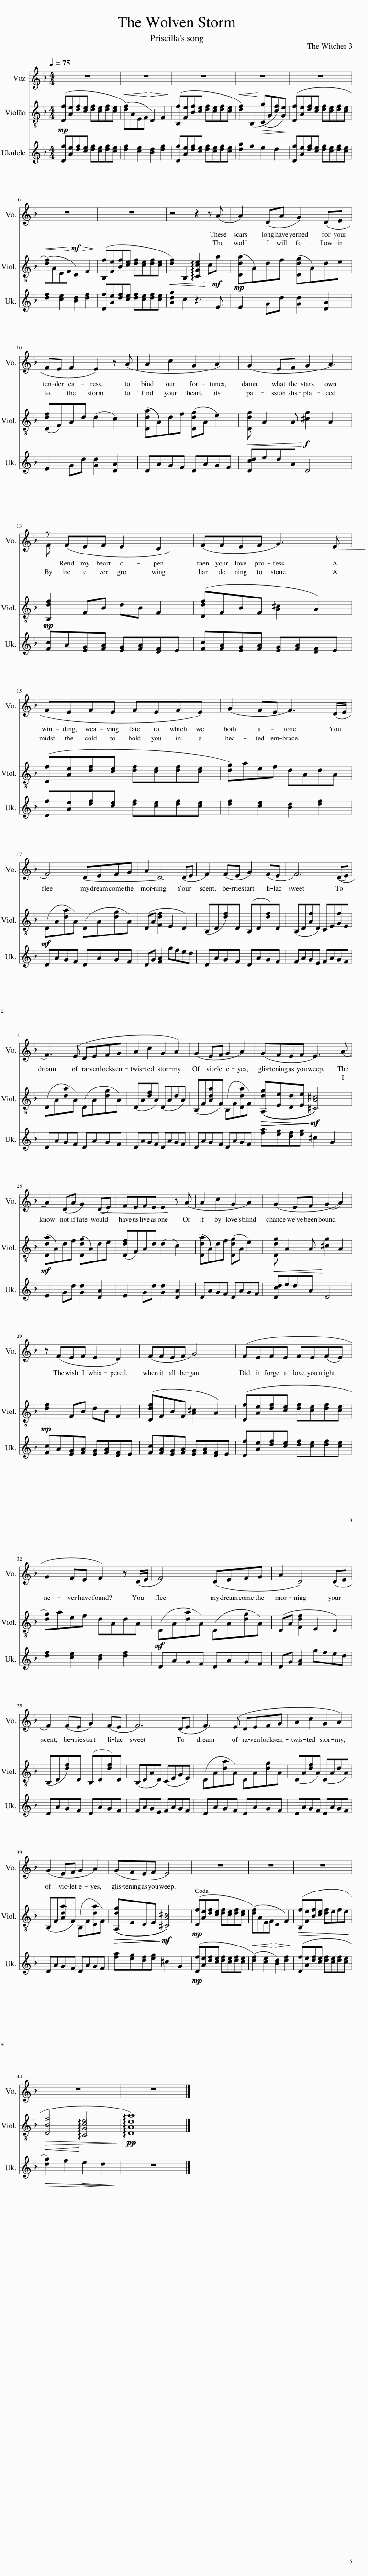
X:1
%%score ( 1 2 ) 3 4
L:1/8
Q:1/4=75
M:4/4
I:linebreak $
K:F
V:1 treble
V:2 treble
V:3 treble-8
V:4 treble
V:1
 z8 | z8 | z8 | z8 | z8 |$ %5
 z8 | z8 | z4 z2 z (A | A2) (DA G2) (DE |$ FE F2 E2) z (A | %10
 A2 c2 G2 A2) | (G2 EF G2 A2) |$ z (FEF E2 D2) | (FFEF G3) (E |$ FEFE FEFE) | %15
 (G2 FE F3) (D/E/ |$ F4) (DEFG | A2 D4) (DE | F2) (FE G2) (FE | F6) ((DE) |$ %20
 F3) (E DEFG | A2 c2 G2 A2) | (G2 EF G2 A2) | (GFEF E3) (A |$ A2) (DA G2) ((DE) | %25
 FEFE E2) z (A | A2 c2 G2 A2) | (G2 EF (G2 A2)) |$ z (FEF E2 D2) | (FFEF G4) | %30
 (FEFE FE(FE) |$ G2 FE F2) z (D/E/ | F4) (DEFG | A2 D4) (DE |$ F2) (FE G2) (FE | %35
 F6) (DE | F3) (E DEFG | A2 c2 G2 A2) |$ (G2 EF G2 A2) | (GFEF E4) | %40
 z8 | z8 | z8 |$ z8 | z8 |] %45
V:2
 x8 | x8 | x8 | x8 | x8 |$ %5
 x8 | x8 | x8 | x8 |$ x8 | %10
 x8 | x8 |$ F x7 | x8 |$ x8 | %15
 x8 |$ x8 | x8 | x8 | x8 |$ %20
 x8 | x8 | x8 | x8 |$ x8 | %25
 x8 | x8 | x8 |$ x8 | x8 | %30
 x8 |$ x8 | x8 | x8 |$ x8 | %35
 x8 | x8 | x8 |$ x8 | x8 | %40
 x8 | x8 | x8 |$ x8 | x8 |] %45
V:3
!mp! ([Df][Ae][df][ce] [df][ce][df][ce] |!<(! ([df])AEF!<)!!>(! D2) F2!>)! | ([B,f][Fe][Bf][ce] [df][ce][df][ce] |!<(! [df]2) (B,2!<)!!>(! ([Cg]G[cf])[Ge])!>)! | ([Df][Ae][df][ce] [df][ce][df][ce] |$ %5
!<(! ([df])AEF!<)!!mf!!>(! D2) F2!>)! | ([B,f][Fe][Bf][ce] [df][ce][df][ce] |!<(! [df]2) B,2 !arpeggio![CGce]2!<)! c!mf!a |!mp! ([Dda]A)df ([Ddg]A)de |$ ([Ddf]F)Ad (d2 c2) | %10
 (([Dda]A))df ([Ddg]A e2) |!<(! [Ddg] A2 A!<)!!f! [^cg]2 A2 |$!mp! [B,df]2 FB dB F2 | ([Ddf]FBF [A^c]2 A2) |$ ([Df][Ae][df][ce] [df][ce][df][ce] | %15
 [dg])aef dAdA |$!mf! (DA[da]A) (DA[dg]A) | (DA [Fdf]2 E2 D2) | (B,D[df])D (B,D[df])D | (B,D[Af]D) CE[Gf]E |$ %20
 (DA[da]A) (DA[dg]A) | (DA[df]A) (DAdA) | (B,F[Ada]F) (B,F[Dda]F) |!>(!!>(! ((([A,dg][Ee][Dd][Ee]!>)!!>)!!mf! [^CA^c]4))) |$!mf! ([Dda]A)df ([Ddg]A)de | %25
 ([Ddf]F)Ad (d2 c2) | (([Dda]A))df ([Ddg]A e2) |!<(! [Ddg] A2 A!<)! [^cg]2 A2 |$!mp! [df]2 FB dB F2 | ([Ddf]FBF [A^c]2 A2) | %30
 ([Df][Ae][df][ce] [df][ce][df][ce] |$ [dg])aef dAdA |!mf! (DA[da]A) (DA[dg]A) | (DA [Fdf]2 E2 D2) |$ (B,D[df])D (B,D[df])D | %35
 (B,DAD) (CEGE) | (DA[da]A) DA[dg]A | (DA[df]A) (DAdA) |$ (B,F[Ada]F) (B,F[Dda]F) |!>(!!>(! ((([A,dg]EDE!>)!!>)!!mf! [^CA^c]4))) | %40
!mp! ([Df][Ae][df][ce] [df][ce][df][ce] | ([df])AEF D2 F2) |!>(! ([B,f][Fe][Bf][ce] [df]efe!>)! |$!>(! [DBf]4 !arpeggio![CGce]4!>)! |!pp! !arpeggio![DAda]8) |] %45
V:4
 [Df][Ae][df][ce] [df][ce][df][ce] | [df]2 [ce]2 [Bd]2 [df]2 | [Df][Ae][df][ce] [df][ce][df][ce] | [dg]2 f2 e2 d2 | [Df][Ae][df][ce] [df][ce][df][ce] |$ %5
 [df]2 [ce]2 [Bd]2 [df]2 | [Df][Ae][df][ce] [df][ce][df][ce] | [Adg]2 c2 z3 E | E2 Gd [Gd]2 [DA]2 |$ E2 Gd [Gd]2 [DA]2 | %10
 DAGF DAGF | [Dcd]edA D4 |$ [Fc]A[EG][FA] [EG][FA][DF]E | [Fc][FA][EG][FA] [EG][FA][DF]E |$ [Df][Ae][df][ce] [df][ce][df][ce] | %15
 [df]2 [ce]2 [Bd]2 [df]2 |$ DAGF DAGF | DG [FA]2 gfed | DAGF DAGF | FAGE FAGF |$ %20
 DAGF DAGF | DAGF DAGF | DAGF DAGF | [fa][eg][df][eg] ^c2 G2 |$ E2 Gd [Gd]2 [DA]2 | %25
 E2 Gd [Gd]2 [DA]2 | DAGF DAGF | [Dcd]edA D4 |$ [Fc]A[EG][FA] [EG][FA][DF]E | [Fc][FA][EG][FA] [EG][FA][DF]E | %30
 [Df][Ae][df][ce] [df][ce][df][ce] |$ [df]2 [ce]2 [Bd]2 [df]2 | DAGF DAGF | DG [FA]2 gfed |$ DAGF DAGF | %35
 FAGE FAGF | DAGF DAGF | DAGF DAGF |$ DAGF DAGF | [fa][eg][df][eg] ^c2 G2 | %40
!mp! ([Df][Ae][df][ce] [df][ce][df][ce] |!<(! ([df]2) [ce]2!<)!!>(! [Bd]2) [df]2!>)! | ([Df][Ae][df][ce] [df][ce][df][ce] |$!<(!!>(! [dg]2) f2!<)!!>(! e2 d2!>)!!>)! | z8 |] %45
